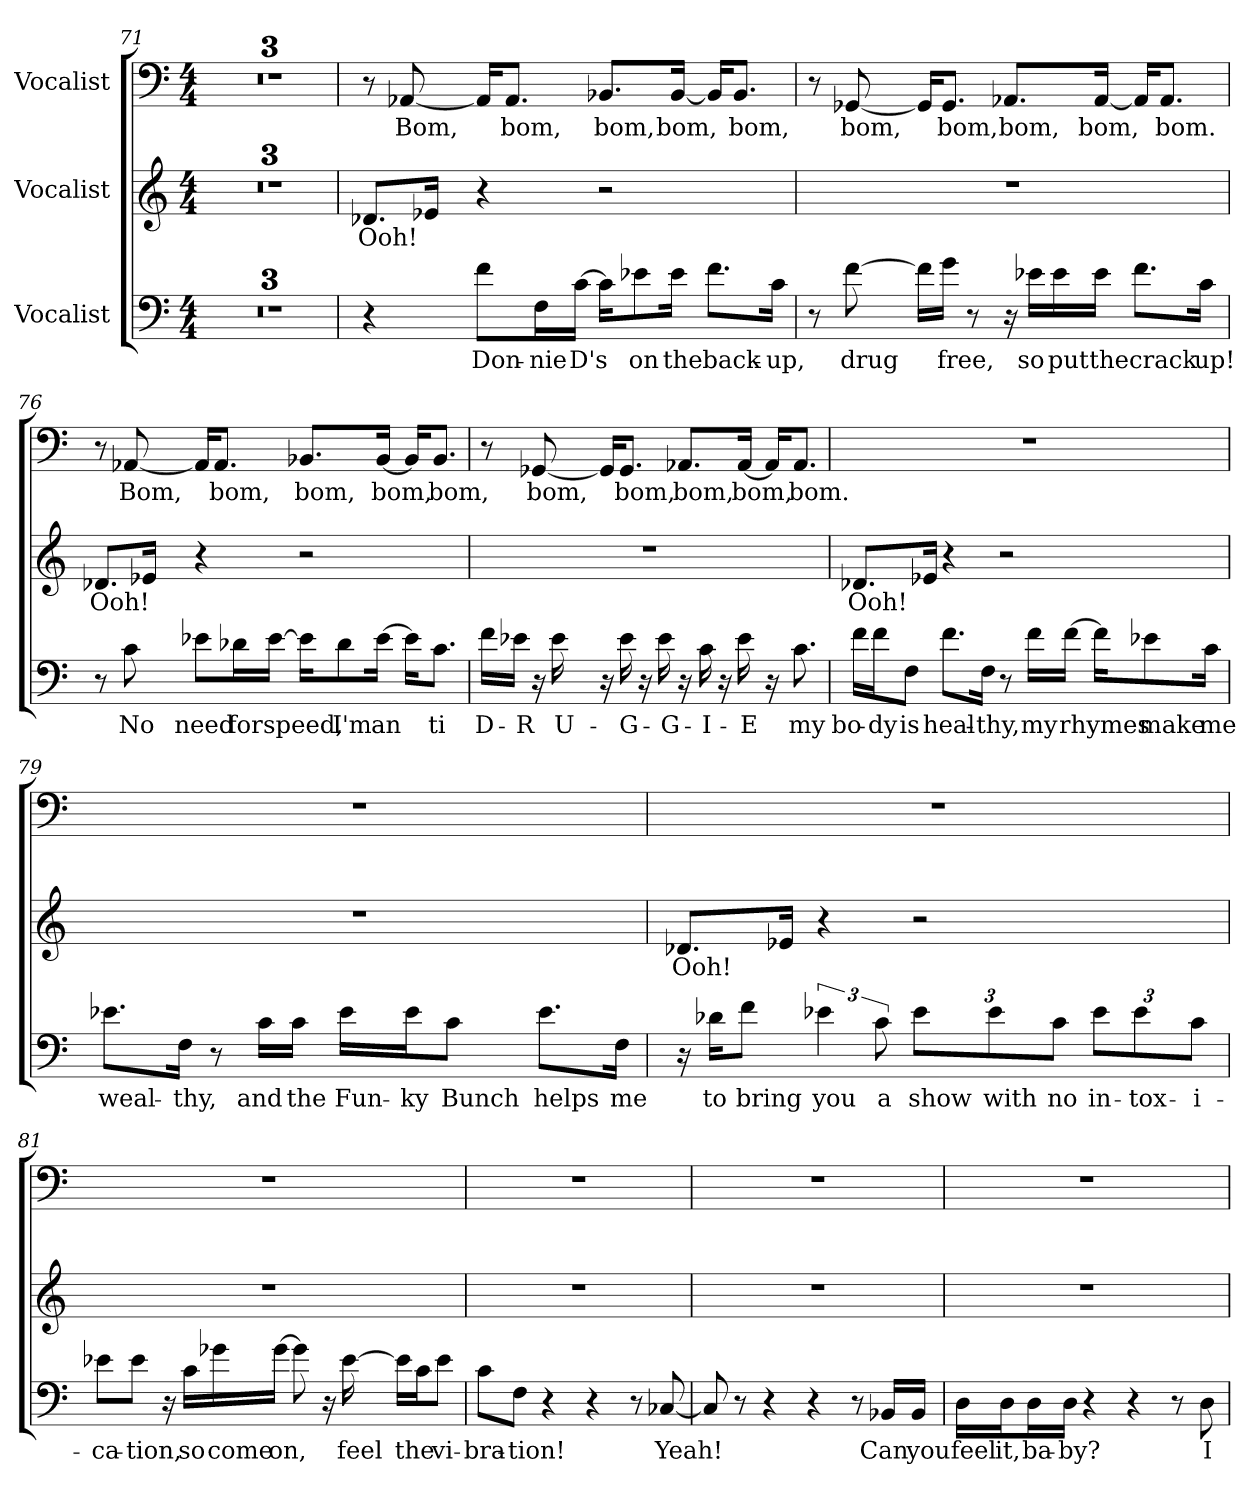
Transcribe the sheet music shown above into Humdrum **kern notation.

**kern	**text	**kern	**text	**kern	**text
*part3	*part3	*part2	*part2	*part1	*part1
*staff3	*staff3	*staff2	*staff2	*staff1	*staff1
*I"Vocalist	*	*I"Vocalist	*	*I"Vocalist	*
*clefF4	*	*clefG2	*	*clefF4	*
*M4/4	*	*M4/4	*	*M4/4	*
=71	=71	=71	=71	=71	=71
1r	.	1r	.	1r	.
=72	=72	=72	=72	=72	=72
1r	.	1r	.	1r	.
=73	=73	=73	=73	=73	=73
1r	.	1r	.	1r	.
=74	=74	=74	=74	=74	=74
4r	.	8.d-X/L	Ooh!	8r	.
.	.	.	.	[8AA-X	Bom,
.	.	16e-X/Jk	_	.	.
8f\L	Don-	4r	.	16AA-/KL]	_
.	.	.	.	8.AA-/J	bom,
16F\L	-nie	.	.	.	.
[16c\JJ	D's	.	.	.	.
16c\KL]	_	2r	.	8.BB-X/L	bom,
8e-X\	on	.	.	.	.
16e-\Jk	the	.	.	[16BB-/Jk	bom,
8.f\L	back-	.	.	16BB-/KL]	_
.	.	.	.	8.BB-/J	bom,
16c\Jk	-up,	.	.	.	.
=75	=75	=75	=75	=75	=75
8r	.	1r	.	8r	.
[8f	drug	.	.	[8GG-X	bom,
16f\LL]	_	.	.	16GG-/KL]	_
16g\JJ	free,	.	.	8.GG-/J	bom,
8r	.	.	.	.	.
16r	.	.	.	8.AA-X/L	bom,
16e-X\LL	so	.	.	.	.
16e-\	put	.	.	.	.
16e-\JJ	the	.	.	[16AA-/Jk	bom,
8.f\L	crack	.	.	16AA-/KL]	_
.	.	.	.	8.AA-/J	bom.
16c\Jk	up!	.	.	.	.
=76	=76	=76	=76	=76	=76
8r	.	8.d-X/L	Ooh!	8r	.
8c	No	.	.	[8AA-X	Bom,
.	.	16e-X/Jk	_	.	.
8e-X\L	need	4r	.	16AA-/KL]	_
.	.	.	.	8.AA-/J	bom,
16d-X\L	for	.	.	.	.
[16e-\JJ	speed,	.	.	.	.
16e-\KL]	_	2r	.	8.BB-X/L	bom,
8d-\	I'm	.	.	.	.
[16e-\Jk	an	.	.	[16BB-/Jk	bom,
16e-\KL]	_	.	.	16BB-/KL]	_
8.c\J	ti	.	.	8.BB-/J	bom,
=77	=77	=77	=77	=77	=77
16f\LL	D-	1r	.	8r	.
16e-X\JJ	-R	.	.	.	.
16r	.	.	.	[8GG-X	bom,
16e-	U-	.	.	.	.
16r	.	.	.	16GG-/KL]	_
16e-	-G-	.	.	8.GG-/J	bom,
16r	.	.	.	.	.
16e-	-G-	.	.	.	.
16r	.	.	.	8.AA-X/L	bom,
16c	-I-	.	.	.	.
16r	.	.	.	.	.
16e-	-E	.	.	[16AA-/Jk	bom,
16r	.	.	.	16AA-/KL]	_
8.c	my	.	.	8.AA-/J	bom.
=78	=78	=78	=78	=78	=78
16f\LL	bo-	8.d-X/L	Ooh!	1r	.
16f\J	-dy	.	.	.	.
8F\J	is	.	.	.	.
.	.	16e-X/Jk	_	.	.
8.f\L	heal-	4r	.	.	.
16F\Jk	-thy,	.	.	.	.
8r	.	2r	.	.	.
16f\LL	my	.	.	.	.
[16f\JJ	rhymes	.	.	.	.
16f\KL]	_	.	.	.	.
8e-X\	make	.	.	.	.
16c\Jk	me	.	.	.	.
=79	=79	=79	=79	=79	=79
8.e-X\L	weal-	1r	.	1r	.
16F\Jk	-thy,	.	.	.	.
8r	.	.	.	.	.
16c\LL	and	.	.	.	.
16c\JJ	the	.	.	.	.
16e-\LL	Fun-	.	.	.	.
16e-\J	-ky	.	.	.	.
8c\J	Bunch	.	.	.	.
8.e-\L	helps	.	.	.	.
16F\Jk	me	.	.	.	.
=80	=80	=80	=80	=80	=80
16r	.	8.d-X/L	Ooh!	1r	.
16d-X\KL	to	.	.	.	.
8f\J	bring	.	.	.	.
.	.	16e-X/Jk	_	.	.
6e-X	you	4r	.	.	.
12c	a	.	.	.	.
12e-\L	show	2r	.	.	.
12e-\	with	.	.	.	.
12c\J	no	.	.	.	.
12e-\L	in-	.	.	.	.
12e-\	-tox-	.	.	.	.
12c\J	-i-	.	.	.	.
=81	=81	=81	=81	=81	=81
8e-X\L	-ca-	1r	.	1r	.
8e-\J	-tion,	.	.	.	.
16r	.	.	.	.	.
16c\LL	so	.	.	.	.
16g-X\	come	.	.	.	.
[16g-\JJ	on,	.	.	.	.
8g-]	_	.	.	.	.
16r	.	.	.	.	.
[16e-	feel	.	.	.	.
16e-\LL]	_	.	.	.	.
16c\J	the	.	.	.	.
8e-\J	vi-	.	.	.	.
=82	=82	=82	=82	=82	=82
8c\L	-bra-	1r	.	1r	.
8F\J	-tion!	.	.	.	.
4r	.	.	.	.	.
4r	.	.	.	.	.
8r	.	.	.	.	.
[8C-X	Yeah!	.	.	.	.
=83	=83	=83	=83	=83	=83
8C-]	_	1r	.	1r	.
8r	.	.	.	.	.
4r	.	.	.	.	.
4r	.	.	.	.	.
8r	.	.	.	.	.
16BB-X/LL	Can	.	.	.	.
16BB-/JJ	you	.	.	.	.
=84	=84	=84	=84	=84	=84
16D\LL	feel	1r	.	1r	.
16D\J	it,	.	.	.	.
16D\L	ba-	.	.	.	.
16D\JJ	-by?	.	.	.	.
4r	.	.	.	.	.
4r	.	.	.	.	.
8r	.	.	.	.	.
8D	I	.	.	.	.
=	=	=	=	=	=
*-	*-	*-	*-	*-	*-
